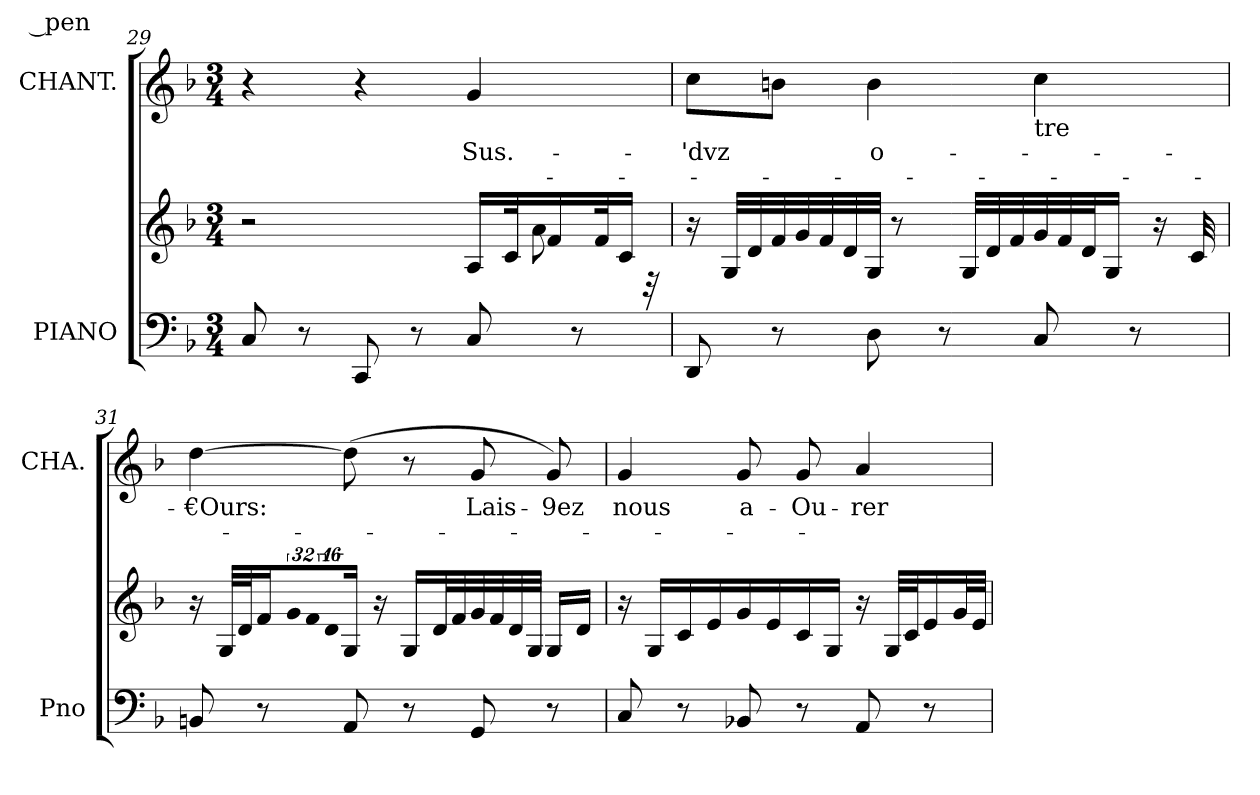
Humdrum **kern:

**kern	**kern	**kern	**text	**text
*part2	*part2	*part1	*part1	*part1
*staff3	*staff2	*staff1	*staff1	*staff1
*I"PIANO	*	*I"CHANT.	*	*
*I'Pno	*	*I'CHA.	*	*
*clefF4	*clefG2	*clefG2	*	*
*k[b-]	*k[b-]	*k[b-]	*	*
*F:	*F:	*F:	*	*
*M3/4	*M3/4	*M3/4	*	*
=29	=29	=29	=29	=29
*	*^	*	*	*
8Ci/	2r	2ryy	4r	.	.
8r	.	.	.	.	.
8CCi/	.	.	4r	.	.
8r	.	.	.	.	.
!	!	!	!	!LO:LY:b:color=#000000	!LO:LY:b:color=#000000
8Ci/	16Ai/LL	16ryy	4gi/	Sus.-	_pen-
.	32ci/k	32ryy	.	.	.
.	16fi/	8ai\	.	.	.
8r	.	.	.	.	.
.	32fi/k	.	.	.	.
.	16ci/JJ	.	.	.	.
.	.	32r	.	.	.
*	*v	*v	*	*	*
!!LO:LB:g=z
=30	=30	=30	=30	=30
*	*^	*	*	*
!	!	!	!	!LO:LY:b:color=#000000	!
*	*v	*v	*	*	*
8DDi/	16r	8cci\L	-'dvz	.
.	32Gi/LLL	.	.	.
.	32di/	.	.	.
8r	32fi/	8bni\J	.	.
.	32gi/	.	.	.
.	32fi/	.	.	.
.	32di/	.	.	.
!	!	!	!LO:LY:b:color=#000000	!
8Di\	32Gi/JJJ	4bi\	o-	.
.	8r	.	.	.
8r	.	.	.	.
.	32Gi/LLL	.	.	.
.	32di/	.	.	.
.	32fi/	.	.	.
!	!	!LO:TX:b:t=tre	!	!
8Ci/	32gi/	4cci\	.	.
.	32fi/	.	.	.
.	32di/J	.	.	.
.	16Gi/JJ	.	.	.
8r	.	.	.	.
.	16r	.	.	.
.	32ci/	.	.	.
=31	=31	=31	=31	=31
!	!	!	!LO:LY:b:color=#000000	!
8BBni/	16r	[>4ddi\	€Ours:	.
.	32Gi/LLL	.	.	.
.	32di/J	.	.	.
8r	16fi/	.	.	.
!	!LO:N:vis=32	!	!	!
.	1024%21gi/L	.	.	.
!	!LO:N:vis=32	!	!	!
.	1024%21fi/	.	.	.
!	!LO:N:vis=32	!	!	!
.	512%11di/J	.	.	.
8AAi/	16Gi/JJ	(8ddi\]	.	.
.	16r	.	.	.
8r	16Gi/LL	8r	.	.
.	32di/L	.	.	.
.	32fi/	.	.	.
!	!	!	!LO:LY:b:color=#000000	!
8GGi/	32gi/	8gi/	Lais-	.
.	32fi/	.	.	.
.	32di/	.	.	.
.	32Gi/JJJ	.	.	.
!	!	!	!LO:LY:b:color=#000000	!
8r	16Gi/LL	8gi/)	9ez	.
.	16di/JJ	.	.	.
!!LO:LB:g=z
=32	=32	=32	=32	=32
!	!	!	!LO:LY:b:color=#000000	!
8Ci/	16r	4gi/	nous	.
.	16Gi/LL	.	.	.
8r	16ci/	.	.	.
.	16ei/	.	.	.
!	!	!	!LO:LY:b:color=#000000	!
8BB-Xi/	16gi/	8gi/	a-	.
.	16ei/	.	.	.
!	!	!	!LO:LY:b:color=#000000	!
8r	16ci/	8gi/	Ou-	.
.	16Gi/JJ	.	.	.
!	!	!	!LO:LY:b:color=#000000	!
8AAi/	16r	4ai/	rer	.
.	32Gi/LLL	.	.	.
.	32ci/J	.	.	.
8r	16ei/	.	.	.
.	32gi/L	.	.	.
.	32ei/JJJ	.	.	.
=	=	=	=	=
*-	*-	*-	*-	*-
